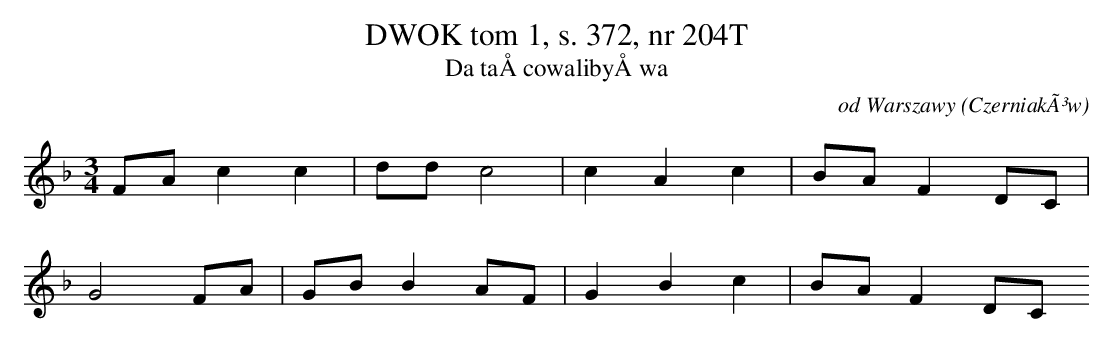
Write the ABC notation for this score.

X:1
T: DWOK tom 1, s. 372, nr 204T
T: Da taÅcowalibyÅwa
O: od Warszawy (CzerniakÃ³w)
M: 3/4
L: 1/8
K: F
FAc2c2 | ddc4 | c2A2c2 | BAF2DC |
G4FA | GBB2AF | G2B2c2 | BAF2DC
